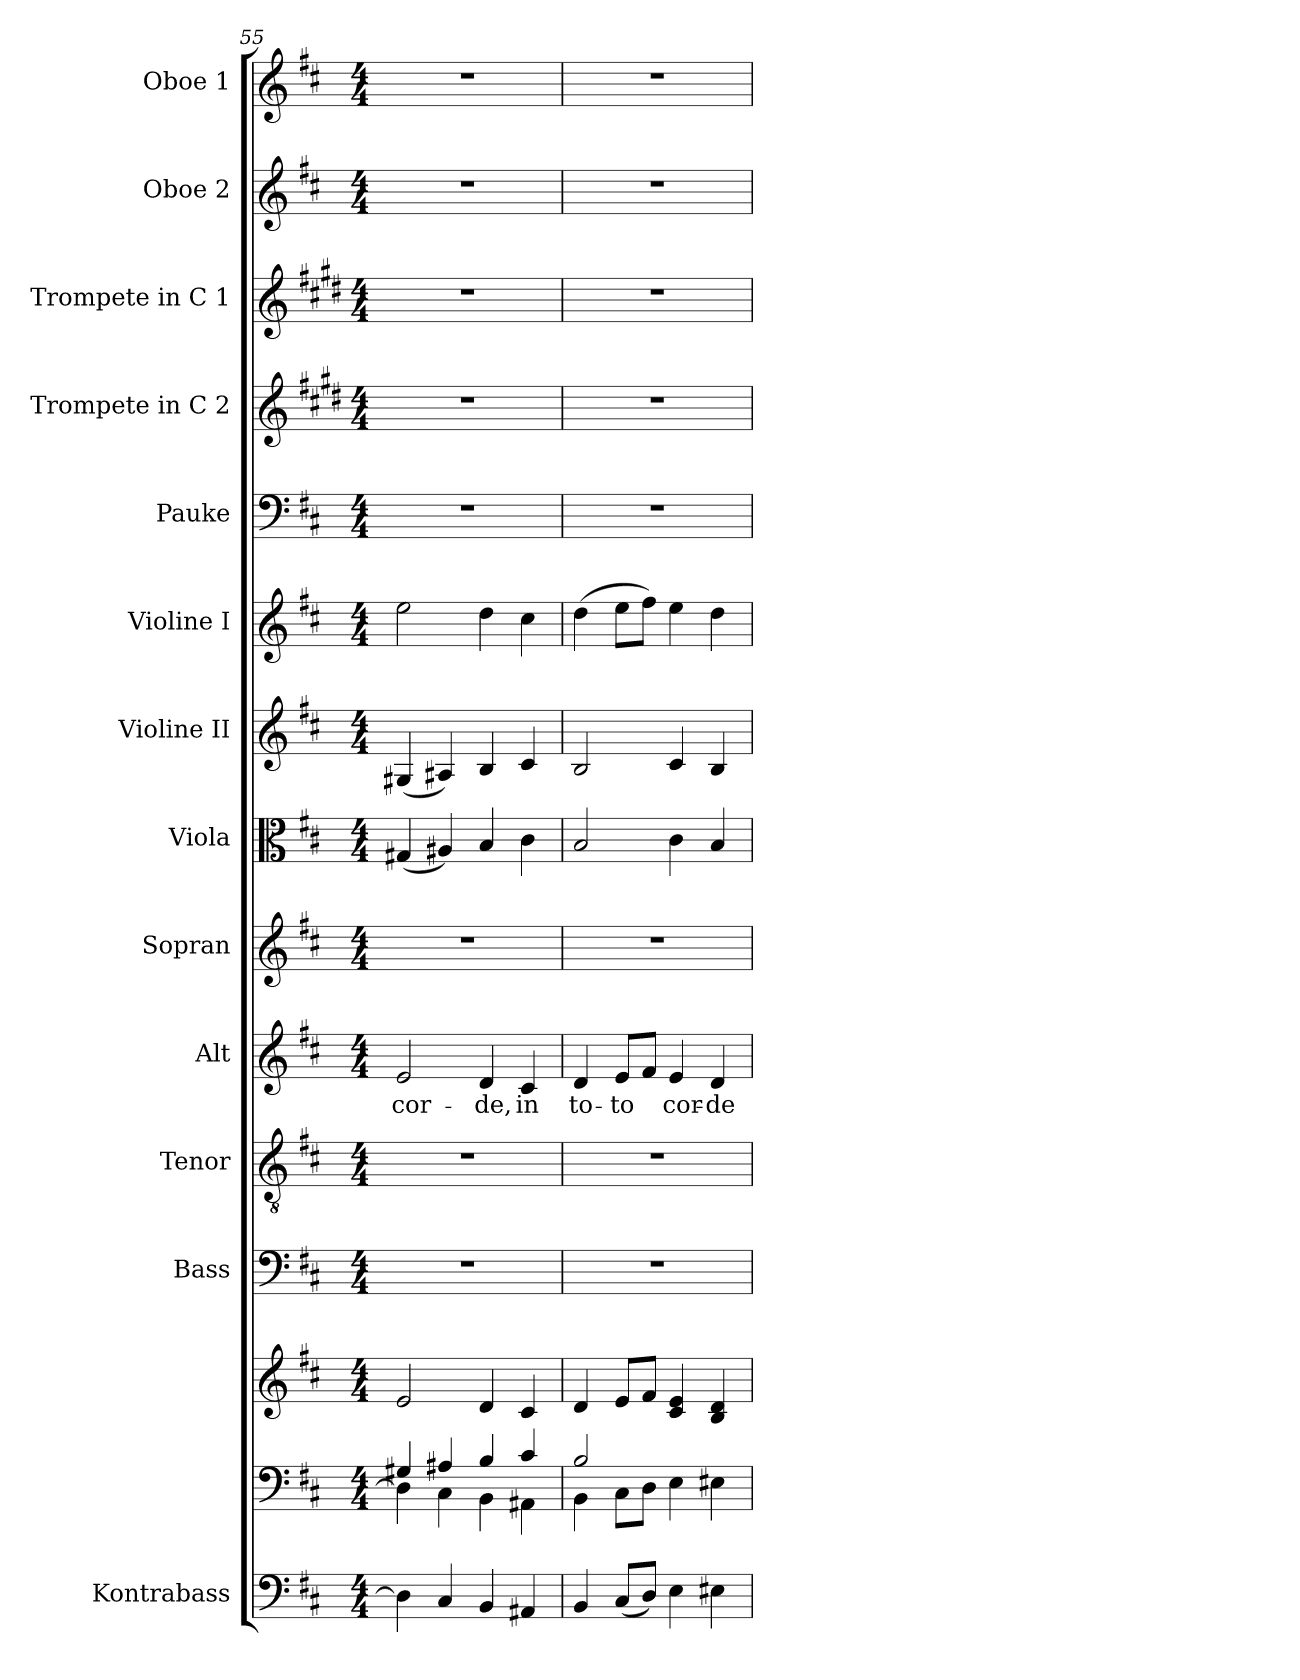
**kern	**kern	**kern	**kern	**kern	**kern	**text	**kern	**kern	**kern	**kern	**kern	**kern	**kern	**kern	**kern
*part14	*part13	*part13	*part12	*part11	*part10	*part10	*part9	*part8	*part7	*part6	*part5	*part4	*part3	*part2	*part1
*staff15	*staff14	*staff13	*staff12	*staff11	*staff10	*staff10	*staff9	*staff8	*staff7	*staff6	*staff5	*staff4	*staff3	*staff2	*staff1
*I"Kontrabass	*	*	*I"Bass	*I"Tenor	*I"Alt	*	*I"Sopran	*I"Viola	*I"Violine II	*I"Violine I	*I"Pauke	*I"Trompete in C 2	*I"Trompete in C 1	*I"Oboe 2	*I"Oboe 1
*I'Kb.	*	*	*I'B	*I'T	*I'A	*	*I'S	*I'Vla.	*I'Vl. II	*I'Vl. I	*I'Pk.	*	*	*I'Ob. 2	*I'Ob. 1
*clefF4	*clefF4	*clefG2	*clefF4	*clefGv2	*clefG2	*	*clefG2	*clefC3	*clefG2	*clefG2	*clefF4	*clefG2	*clefG2	*clefG2	*clefG2
*ITrd7c12	*	*	*	*	*	*	*	*	*	*	*	*ITrd1c2	*ITrd1c2	*	*
*k[f#c#]	*k[f#c#]	*k[f#c#]	*k[f#c#]	*k[f#c#]	*k[f#c#]	*	*k[f#c#]	*k[f#c#]	*k[f#c#]	*k[f#c#]	*k[f#c#]	*k[f#c#]	*k[f#c#]	*k[f#c#]	*k[f#c#]
*D:	*D:	*D:	*D:	*D:	*D:	*	*D:	*D:	*D:	*D:	*D:	*D:	*D:	*D:	*D:
*M4/4	*M4/4	*M4/4	*M4/4	*M4/4	*M4/4	*	*M4/4	*M4/4	*M4/4	*M4/4	*M4/4	*M4/4	*M4/4	*M4/4	*M4/4
=55	=55	=55	=55	=55	=55	=55	=55	=55	=55	=55	=55	=55	=55	=55	=55
*	*^	*	*	*	*	*	*	*	*	*	*	*	*	*	*
!	!	!	!	!	!	!	!LO:LY:b	!	!	!	!	!	!	!	!	!
4DD\]	4G#X/	4D\]	2e/	1r	1r	2e/	cor-	1r	(<4G#X/	(<4G#X/	2ee\	1r	1r	1r	1r	1r
4CC#/	4A#X/	4C#\	.	.	.	.	.	.	4A#X/)	4A#X/)	.	.	.	.	.	.
!	!	!	!	!	!	!	!LO:LY:b	!	!	!	!	!	!	!	!	!
4BBB/	4B/	4BB\	4d/	.	.	4d/	-de,	.	4B/	4B/	4dd\	.	.	.	.	.
!	!	!	!	!	!	!	!LO:LY:b	!	!	!	!	!	!	!	!	!
4AAA#X/	4c#/	4AA#X\	4c#/	.	.	4c#/	in	.	4c#\	4c#/	4cc#\	.	.	.	.	.
=56	=56	=56	=56	=56	=56	=56	=56	=56	=56	=56	=56	=56	=56	=56	=56	=56
!	!	!	!	!	!	!	!LO:LY:b	!	!	!	!	!	!	!	!	!
4BBB/	2B/	4BB\	4d/	1r	1r	4d/	to-	1r	2B/	2B/	(>4dd\	1r	1r	1r	1r	1r
!	!	!	!	!	!	!	!LO:LY:b	!	!	!	!	!	!	!	!	!
(<8CC#/L	.	8C#\L	8e/L	.	.	8e/L	-to	.	.	.	8ee\L	.	.	.	.	.
8DD/J)	.	8D\J	8f#/J	.	.	8f#/J	.	.	.	.	8ff#\J)	.	.	.	.	.
!	!	!	!	!	!	!	!LO:LY:b	!	!	!	!	!	!	!	!	!
4EE\	2ryy	4E\	4c#/ 4e/	.	.	4e/	cor-	.	4c#\	4c#/	4ee\	.	.	.	.	.
!	!	!	!	!	!	!	!LO:LY:b	!	!	!	!	!	!	!	!	!
4EE#X\	.	4E#X\	4B/ 4d/	.	.	4d/	-de	.	4B/	4B/	4dd\	.	.	.	.	.
*	*v	*v	*	*	*	*	*	*	*	*	*	*	*	*	*	*
=	=	=	=	=	=	=	=	=	=	=	=	=	=	=	=
*-	*-	*-	*-	*-	*-	*-	*-	*-	*-	*-	*-	*-	*-	*-	*-
